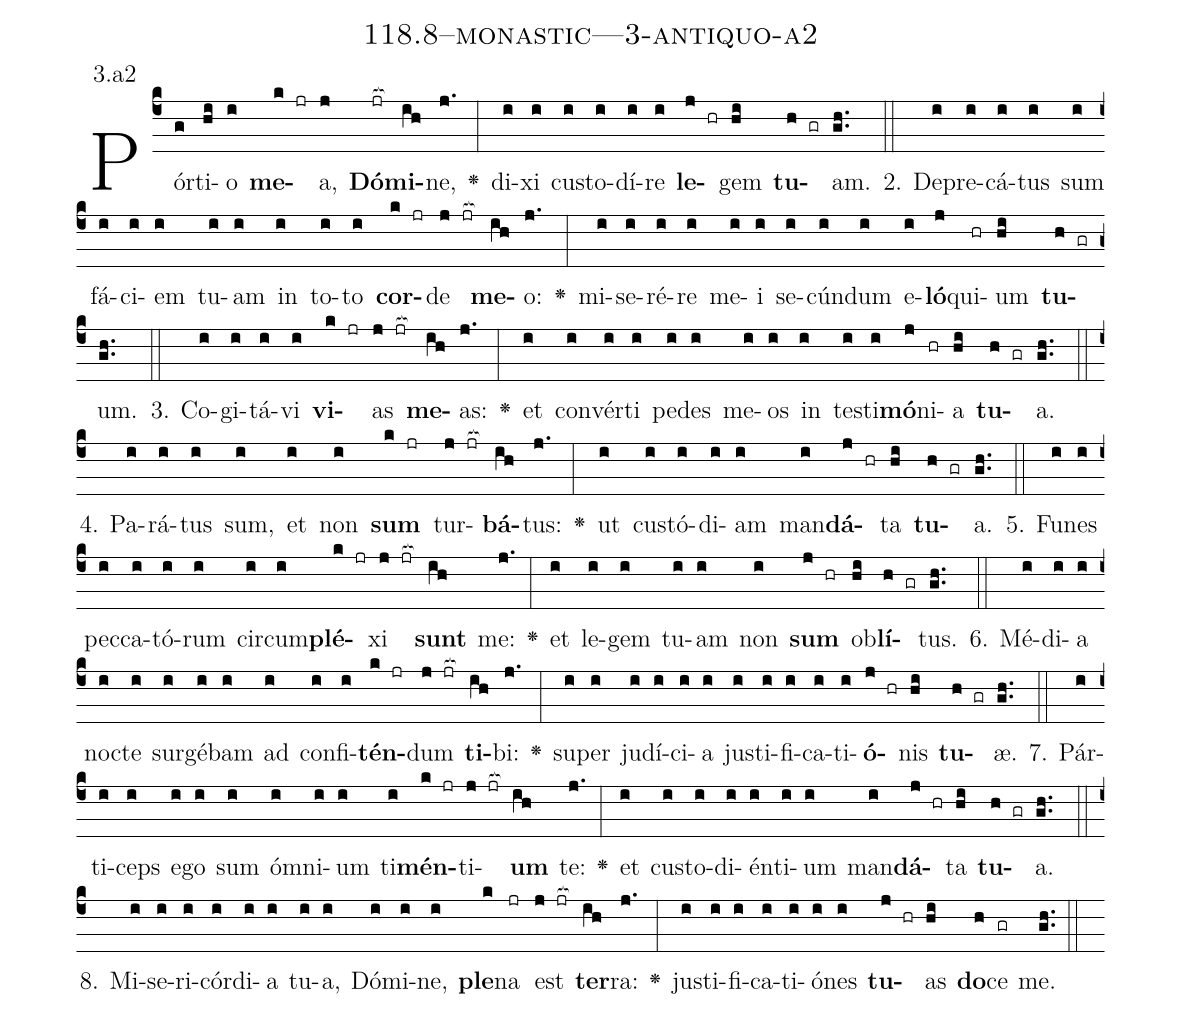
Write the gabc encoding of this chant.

name: 118.8--monastic---3-antiquo-a2;
annotation: 3.a2;
%%
(c4)Pór(g)ti(hi)o(i) <b>me</b>(k jr)a,(j) <b>Dó</b>(jr[ocb:1{])<b>mi</b>(ih[ocb:0}])ne,(j.) <v>\greheightstar</v>(:) di(i)xi(i) cus(i)to(i)dí(i)re(i) <b>le</b>(j hr)gem(hi) <b>tu</b>(h gr)am.(gh..) (::)
2. De(i)pre(i)cá(i)tus(i) sum(i) fá(i)ci(i)em(i) tu(i)am(i) in(i) to(i)to(i) <b>cor</b>(k jr)de(j jr[ocb:1{]) <b>me</b>(ih[ocb:0}])o:(j.) <v>\greheightstar</v>(:) mi(i)se(i)ré(i)re(i) me(i)i(i) se(i)cún(i)dum(i) e(i)<b>ló</b>(j)qui(hr)um(hi) <b>tu</b>(h gr)um.(gh..) (::)
3. Co(i)gi(i)tá(i)vi(i) <b>vi</b>(k jr)as(j jr[ocb:1{]) <b>me</b>(ih[ocb:0}])as:(j.) <v>\greheightstar</v>(:) et(i) con(i)vér(i)ti(i) pe(i)des(i) me(i)os(i) in(i) tes(i)ti(i)<b>mó</b>(j)ni(hr)a(hi) <b>tu</b>(h gr)a.(gh..) (::)
4. Pa(i)rá(i)tus(i) sum,(i) et(i) non(i) <b>sum</b>(k jr) tur(j jr[ocb:1{])<b>bá</b>(ih[ocb:0}])tus:(j.) <v>\greheightstar</v>(:) ut(i) cus(i)tó(i)di(i)am(i) man(i)<b>dá</b>(j hr)ta(hi) <b>tu</b>(h gr)a.(gh..) (::)
5. Fu(i)nes(i) pec(i)ca(i)tó(i)rum(i) cir(i)cum(i)<b>plé</b>(k jr)xi(j jr[ocb:1{]) <b>sunt</b>(ih[ocb:0}]) me:(j.) <v>\greheightstar</v>(:) et(i) le(i)gem(i) tu(i)am(i) non(i) <b>sum</b>(j hr) ob(hi)<b>lí</b>(h gr)tus.(gh..) (::)
6. Mé(i)di(i)a(i) noc(i)te(i) sur(i)gé(i)bam(i) ad(i) con(i)fi(i)<b>tén</b>(k jr)dum(j jr[ocb:1{]) <b>ti</b>(ih[ocb:0}])bi:(j.) <v>\greheightstar</v>(:) su(i)per(i) ju(i)dí(i)ci(i)a(i) jus(i)ti(i)fi(i)ca(i)ti(i)<b>ó</b>(j hr)nis(hi) <b>tu</b>(h gr)æ.(gh..) (::)
7. Pár(i)ti(i)ceps(i) e(i)go(i) sum(i) óm(i)ni(i)um(i) ti(i)<b>mén</b>(k jr)ti(j jr[ocb:1{])<b>um</b>(ih[ocb:0}]) te:(j.) <v>\greheightstar</v>(:) et(i) cus(i)to(i)di(i)én(i)ti(i)um(i) man(i)<b>dá</b>(j hr)ta(hi) <b>tu</b>(h gr)a.(gh..) (::)
8. Mi(i)se(i)ri(i)cór(i)di(i)a(i) tu(i)a,(i) Dó(i)mi(i)ne,(i) <b>ple</b>(k)na(jr) est(j jr[ocb:1{]) <b>ter</b>(ih[ocb:0}])ra:(j.) <v>\greheightstar</v>(:) jus(i)ti(i)fi(i)ca(i)ti(i)ó(i)nes(i) <b>tu</b>(j hr)as(hi) <b>do</b>(h)ce(gr) me.(gh..) (::)
